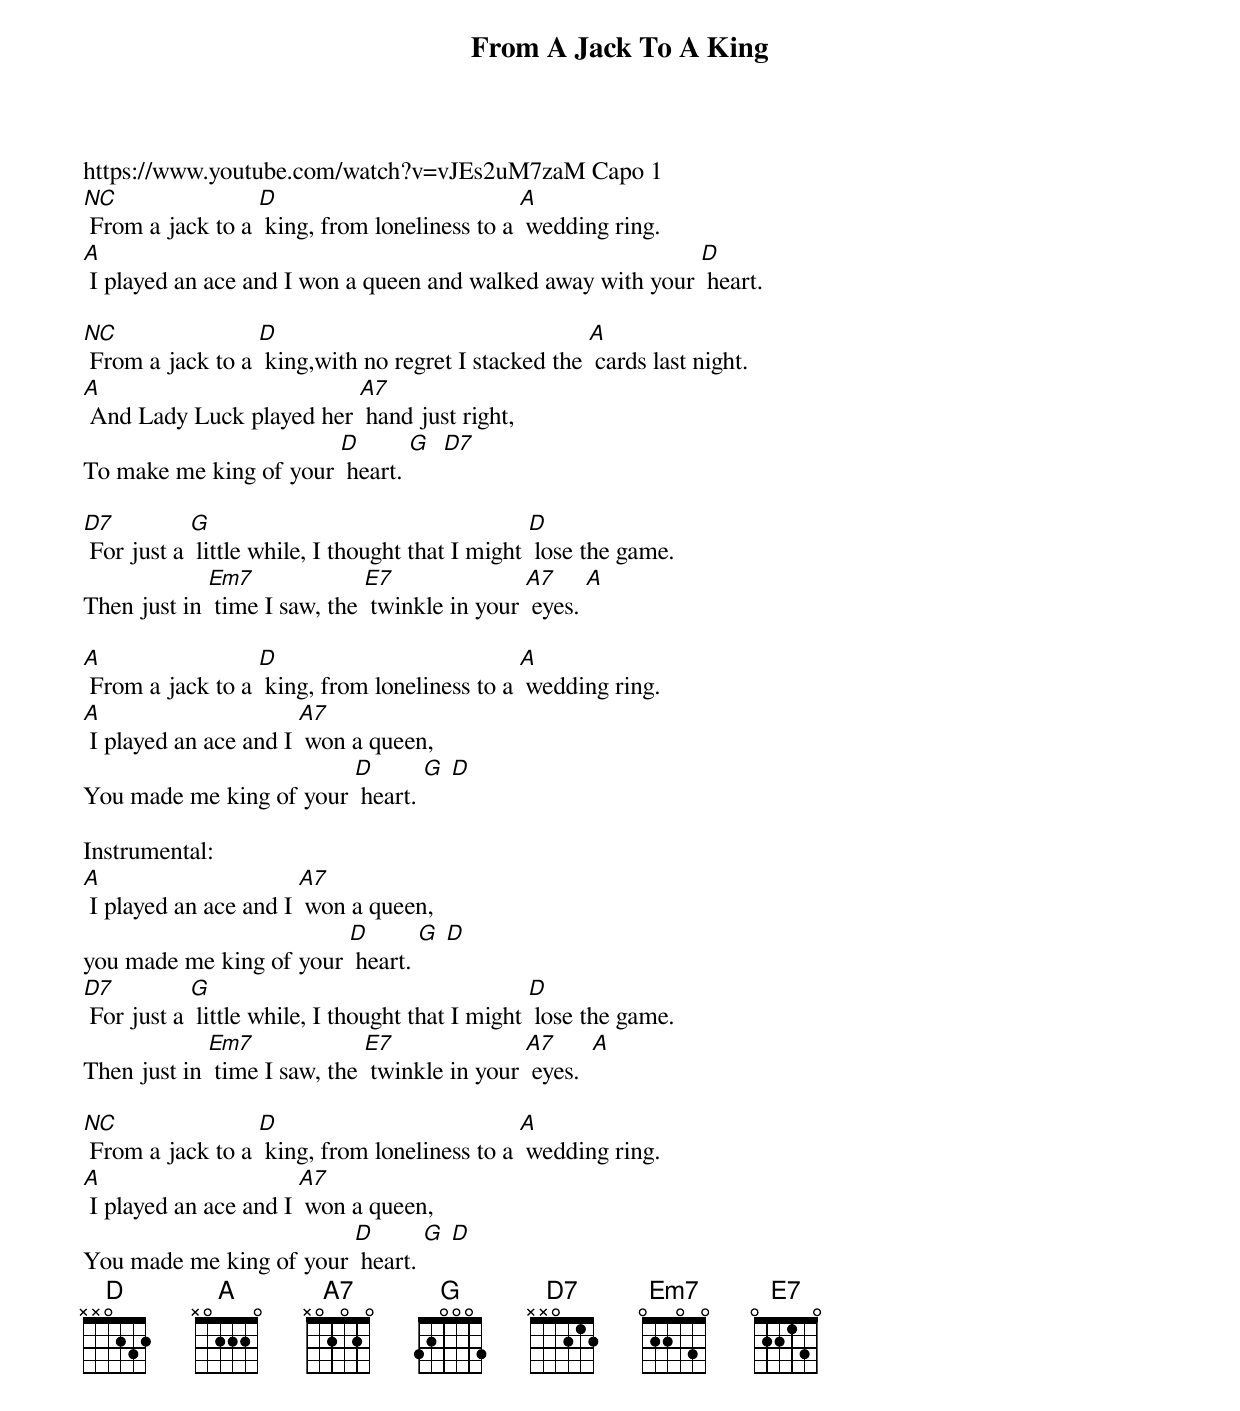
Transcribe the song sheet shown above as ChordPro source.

{t:From A Jack To A King}
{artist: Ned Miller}
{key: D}
https://www.youtube.com/watch?v=vJEs2uM7zaM Capo 1
{c: }
[NC] From a jack to a [D] king, from loneliness to a [A] wedding ring.
[A] I played an ace and I won a queen and walked away with your [D] heart.

[NC] From a jack to a [D] king,with no regret I stacked the [A] cards last night.
[A] And Lady Luck played her [A7] hand just right,
To make me king of your [D] heart. [G]  [D7]

[D7] For just a [G] little while, I thought that I might [D] lose the game.
Then just in [Em7] time I saw, the [E7] twinkle in your [A7] eyes. [A]

[A] From a jack to a [D] king, from loneliness to a [A] wedding ring.
[A] I played an ace and I [A7] won a queen,
You made me king of your [D] heart. [G] [D]

Instrumental:
[A] I played an ace and I [A7] won a queen,
you made me king of your [D] heart. [G] [D]
{c: }
[D7] For just a [G] little while, I thought that I might [D] lose the game.
Then just in [Em7] time I saw, the [E7] twinkle in your [A7] eyes.  [A]

[NC] From a jack to a [D] king, from loneliness to a [A] wedding ring.
[A] I played an ace and I [A7] won a queen,
You made me king of your [D] heart. [G] [D]
